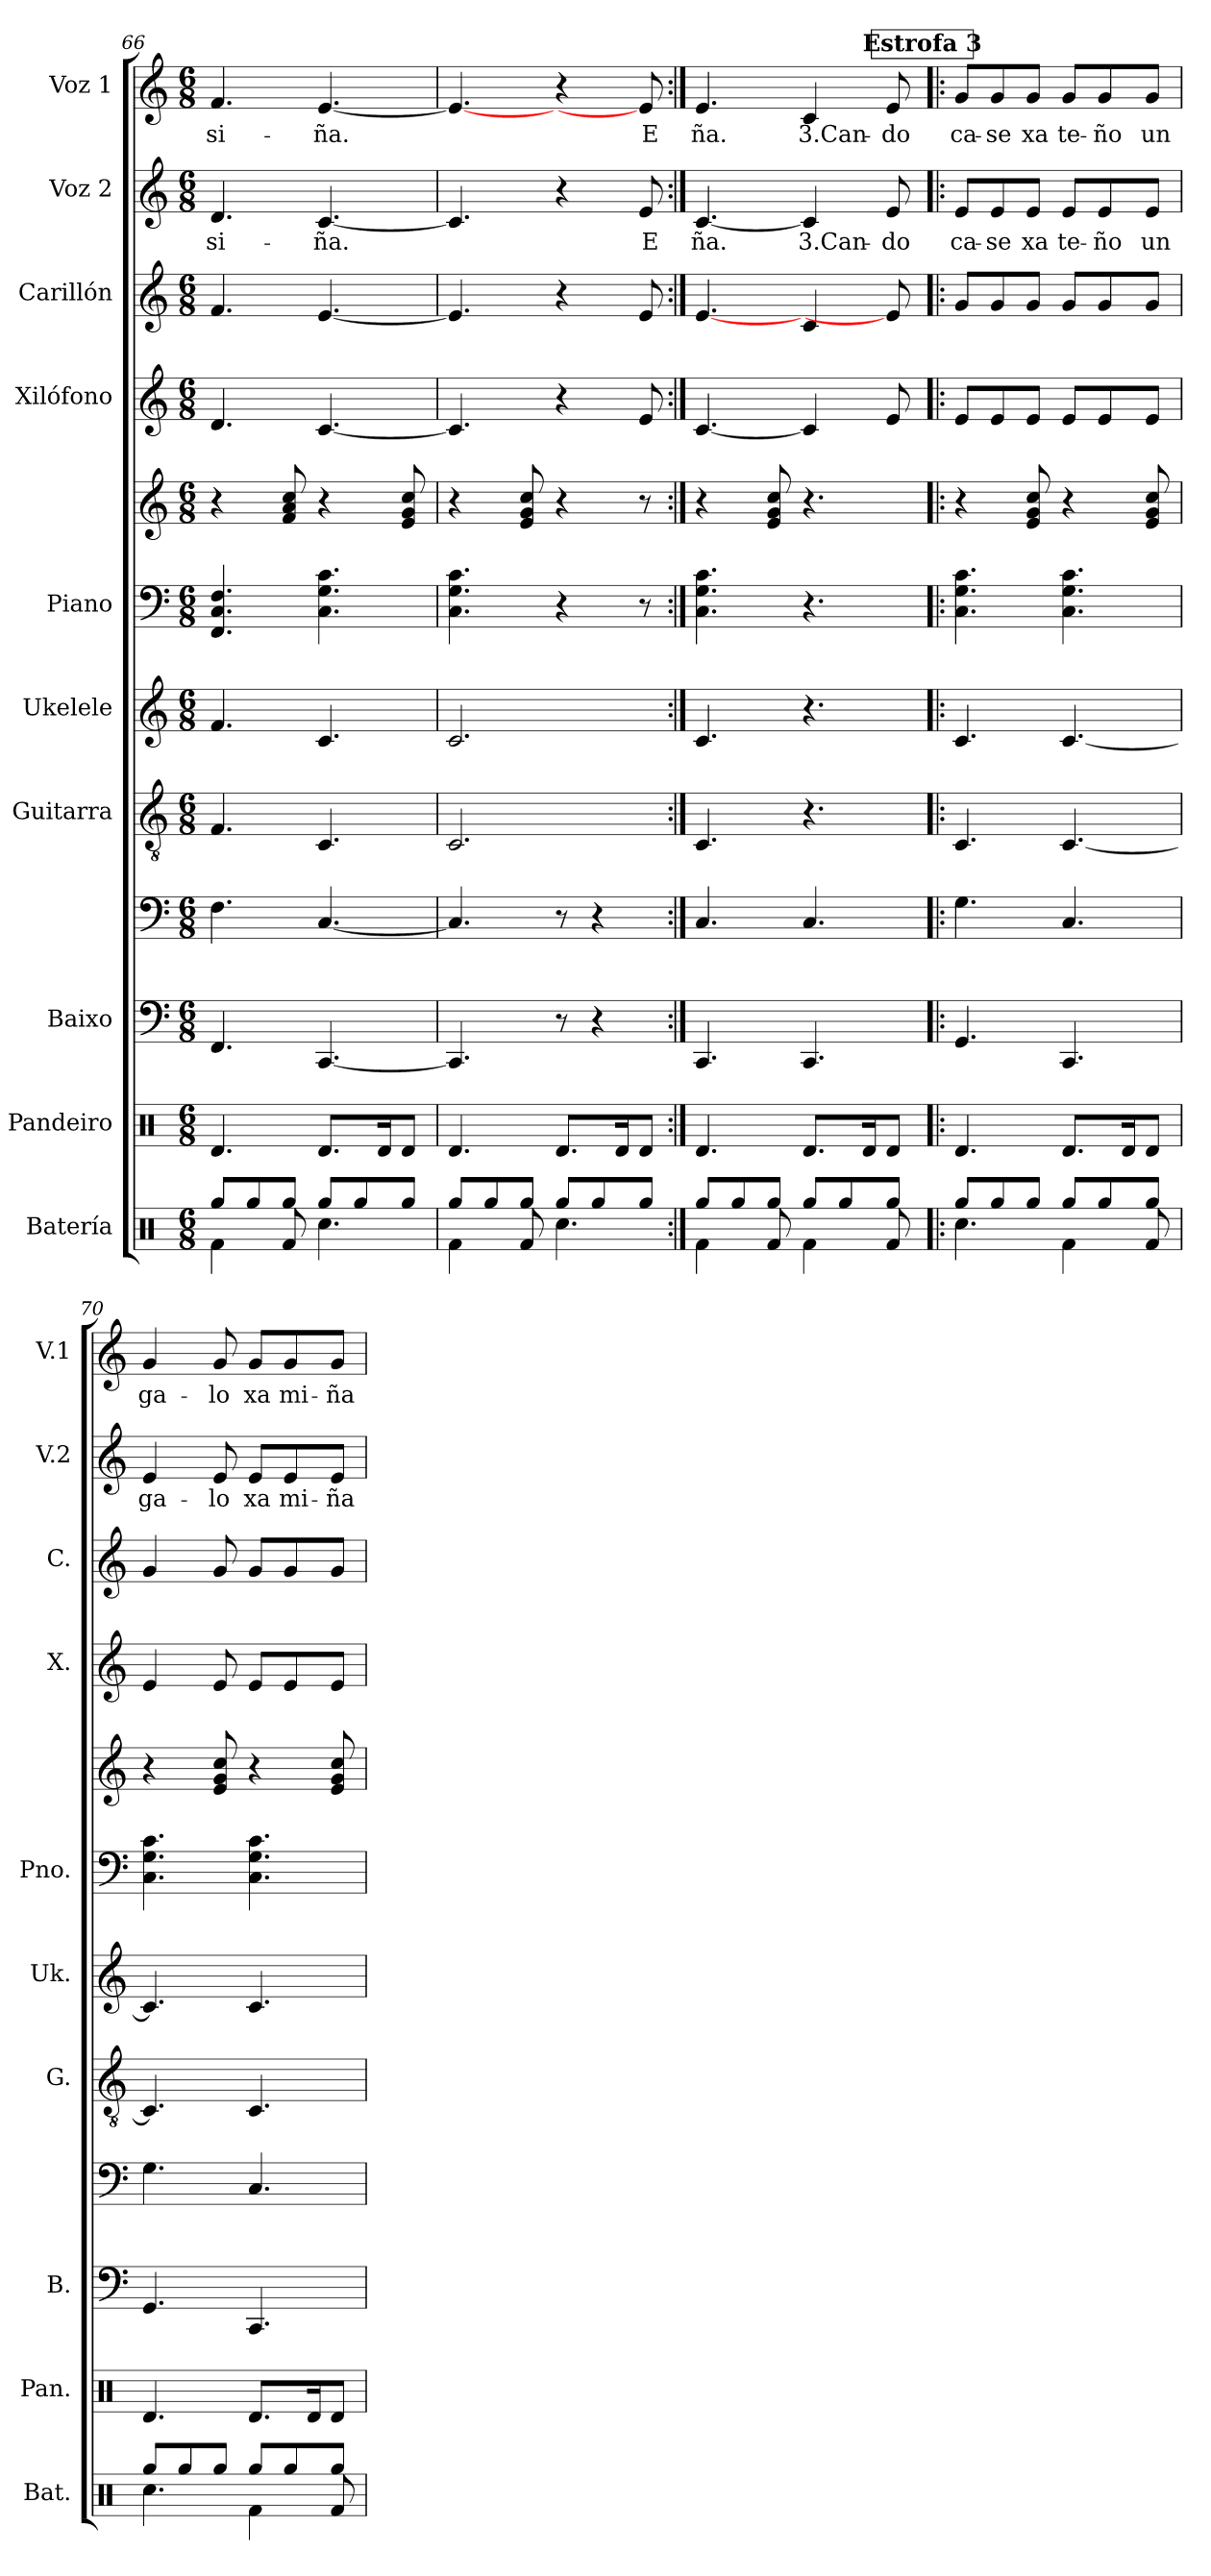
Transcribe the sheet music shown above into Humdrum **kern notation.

**kern	**kern	**kern	**kern	**kern	**kern	**kern	**kern	**kern	**kern	**kern	**text	**kern	**text
*part10	*part9	*part8	*part8	*part7	*part6	*part5	*part5	*part4	*part3	*part2	*part2	*part1	*part1
*staff12	*staff11	*staff10	*staff9	*staff8	*staff7	*staff6	*staff5	*staff4	*staff3	*staff2	*staff2	*staff1	*staff1
*I"Batería	*I"Pandeiro	*I"Baixo	*	*I"Guitarra	*I"Ukelele	*I"Piano	*	*I"Xilófono	*I"Carillón	*I"Voz 2	*	*I"Voz 1	*
*I'Bat.	*I'Pan.	*I'B.	*	*I'G.	*I'Uk.	*I'Pno.	*	*I'X.	*I'C.	*I'V.2	*	*I'V.1	*
!!LO:PB:g=z
*clefX	*clefX	*	*clefF4	*clefGv2	*clefG2	*clefF4	*clefG2	*clefG2	*clefG2	*clefG2	*	*clefG2	*
*	*	*ITrd7c12	*ITrd7c12	*	*	*	*	*ITrd-7c-12	*ITrd-14c-24	*	*	*	*
*k[]	*k[]	*k[]	*k[]	*k[]	*k[]	*k[]	*k[]	*k[]	*k[]	*k[]	*	*k[]	*
*M6/8	*M6/8	*M6/8	*M6/8	*M6/8	*M6/8	*M6/8	*M6/8	*M6/8	*M6/8	*M6/8	*	*M6/8	*
=66	=66	=66	=66	=66	=66	=66	=66	=66	=66	=66	=66	=66	=66
*^	*	*	*	*	*	*	*	*	*	*	*	*	*
!	!	!	!	!	!	!	!	!	!	!	!	!LO:LY:b	!	!LO:LY:b
8Rgg/L	4Rf\	4.Rd/	4.FFF	4.FF\	4.F/	4.f/	4.FF/ 4.C/ 4.F/	4r	4.dd/	4.fff/	4.d/	-si-	4.f/	-si-
8Rgg/	.	.	.	.	.	.	.	.	.	.	.	.	.	.
8Rgg/J	8Rf/	.	.	.	.	.	.	8f/ 8a/ 8cc/	.	.	.	.	.	.
!	!	!	!	!	!	!	!	!	!	!	!	!LO:LY:b	!	!LO:LY:b
8Rgg/L	4.Rcc\	8.Rd/L	[4.CCC	[4.CC/	4.C/	4.c/	4.C\ 4.G\ 4.c\	4r	[4.cc/	[4.eee/	[4.c/	-ña.	[4.e/	-ña.
8Rgg/	.	.	.	.	.	.	.	.	.	.	.	.	.	.
.	.	16Rd/K	.	.	.	.	.	.	.	.	.	.	.	.
8Rgg/J	.	8Rd/J	.	.	.	.	.	8e/ 8g/ 8cc/	.	.	.	.	.	.
=67	=67	=67	=67	=67	=67	=67	=67	=67	=67	=67	=67	=67	=67	=67
8Rgg/L	4Rf\	4.Rd/	4.CCC]	4.CC/]	2.C/	2.c/	4.C\ 4.G\ 4.c\	4r	4.cc/]	4.eee/]	4.c/]	.	4.e/_	.
8Rgg/	.	.	.	.	.	.	.	.	.	.	.	.	.	.
8Rgg/J	8Rf/	.	.	.	.	.	.	8e/ 8g/ 8cc/	.	.	.	.	.	.
8Rgg/L	4.Rcc\	8.Rd/L	8r	8r	.	.	4r	4r	4r	4r	4r	.	4r	.
8Rgg/	.	.	4r	4r	.	.	.	.	.	.	.	.	.	.
.	.	16Rd/K	.	.	.	.	.	.	.	.	.	.	.	.
!	!	!	!	!	!	!	!	!	!	!	!	!LO:LY:b	!	!LO:LY:b
8Rgg/J	.	8Rd/J	.	.	.	.	8r	8r	8ee/	8eee/	8e/	E	8e/]	E
=68:|!	=68:|!	=68:|!	=68:|!	=68:|!	=68:|!	=68:|!	=68:|!	=68:|!	=68:|!	=68:|!	=68:|!	=68:|!	=68:|!	=68:|!
!	!	!	!	!	!	!	!	!	!	!	!	!LO:LY:b	!	!LO:LY:b
8Rgg/L	4Rf\	4.Rd/	4.CCC	4.CC/	4.C/	4.c/	4.C\ 4.G\ 4.c\	4r	[4.cc/	[4.eee/	[4.c/	ña.	4.e/	ña.
8Rgg/	.	.	.	.	.	.	.	.	.	.	.	.	.	.
8Rgg/J	8Rf/	.	.	.	.	.	.	8e/ 8g/ 8cc/	.	.	.	.	.	.
!	!	!	!	!	!	!	!	!	!	!	!	!LO:LY:b	!	!LO:LY:b
8Rgg/L	4Rf\	8.Rd/L	4.CCC	4.CC/	4.r	4.r	4.r	4.r	4cc/]	4ccc/	4c/]	3.Can-	4c/	3.Can-
8Rgg/	.	.	.	.	.	.	.	.	.	.	.	.	.	.
.	.	16Rd/K	.	.	.	.	.	.	.	.	.	.	.	.
!	!	!	!	!	!	!	!	!	!	!	!	!LO:LY:b	!	!LO:LY:b
8Rgg/J	8Rf/	8Rd/J	.	.	.	.	.	.	8ee/	8eee/]	8e/	-do	8e/	-do
!!LO:REH:place=s1:a:B:fs=14:t=Estrofa 3
=69!|:	=69!|:	=69!|:	=69!|:	=69!|:	=69!|:	=69!|:	=69!|:	=69!|:	=69!|:	=69!|:	=69!|:	=69!|:	=69!|:	=69!|:
!	!	!	!	!	!	!	!	!	!	!	!	!LO:LY:b	!	!LO:LY:b
8Rgg/L	4.Rcc\	4.Rd/	4.GGG	4.GG\	4.C/	4.c/	4.C\ 4.G\ 4.c\	4r	8ee/L	8ggg/L	8e/L	ca-	8g/L	ca-
!	!	!	!	!	!	!	!	!	!	!	!	!LO:LY:b	!	!LO:LY:b
8Rgg/	.	.	.	.	.	.	.	.	8ee/	8ggg/	8e/	-se	8g/	-se
!	!	!	!	!	!	!	!	!	!	!	!	!LO:LY:b	!	!LO:LY:b
8Rgg/J	.	.	.	.	.	.	.	8e/ 8g/ 8cc/	8ee/J	8ggg/J	8e/J	xa	8g/J	xa
!	!	!	!	!	!	!	!	!	!	!	!	!LO:LY:b	!	!LO:LY:b
8Rgg/L	4Rf\	8.Rd/L	4.CCC	4.CC/	[4.C/	[4.c/	4.C\ 4.G\ 4.c\	4r	8ee/L	8ggg/L	8e/L	te-	8g/L	te-
!	!	!	!	!	!	!	!	!	!	!	!	!LO:LY:b	!	!LO:LY:b
8Rgg/	.	.	.	.	.	.	.	.	8ee/	8ggg/	8e/	-ño	8g/	-ño
.	.	16Rd/K	.	.	.	.	.	.	.	.	.	.	.	.
!	!	!	!	!	!	!	!	!	!	!	!	!LO:LY:b	!	!LO:LY:b
8Rgg/J	8Rf/	8Rd/J	.	.	.	.	.	8e/ 8g/ 8cc/	8ee/J	8ggg/J	8e/J	un	8g/J	un
!!LO:PB:g=z
=70	=70	=70	=70	=70	=70	=70	=70	=70	=70	=70	=70	=70	=70	=70
!	!	!	!	!	!	!	!	!	!	!	!	!LO:LY:b	!	!LO:LY:b
8Rgg/L	4.Rcc\	4.Rd/	4.GGG	4.GG\	4.C/]	4.c/]	4.C\ 4.G\ 4.c\	4r	4ee/	4ggg/	4e/	ga-	4g/	ga-
8Rgg/	.	.	.	.	.	.	.	.	.	.	.	.	.	.
!	!	!	!	!	!	!	!	!	!	!	!	!LO:LY:b	!	!LO:LY:b
8Rgg/J	.	.	.	.	.	.	.	8e/ 8g/ 8cc/	8ee/	8ggg/	8e/	-lo	8g/	-lo
!	!	!	!	!	!	!	!	!	!	!	!	!LO:LY:b	!	!LO:LY:b
8Rgg/L	4Rf\	8.Rd/L	4.CCC	4.CC/	4.C/	4.c/	4.C\ 4.G\ 4.c\	4r	8ee/L	8ggg/L	8e/L	xa	8g/L	xa
!	!	!	!	!	!	!	!	!	!	!	!	!LO:LY:b	!	!LO:LY:b
8Rgg/	.	.	.	.	.	.	.	.	8ee/	8ggg/	8e/	mi-	8g/	mi-
.	.	16Rd/K	.	.	.	.	.	.	.	.	.	.	.	.
!	!	!	!	!	!	!	!	!	!	!	!	!LO:LY:b	!	!LO:LY:b
8Rgg/J	8Rf/	8Rd/J	.	.	.	.	.	8e/ 8g/ 8cc/	8ee/J	8ggg/J	8e/J	-ña	8g/J	-ña
*v	*v	*	*	*	*	*	*	*	*	*	*	*	*	*
=	=	=	=	=	=	=	=	=	=	=	=	=	=
*-	*-	*-	*-	*-	*-	*-	*-	*-	*-	*-	*-	*-	*-
